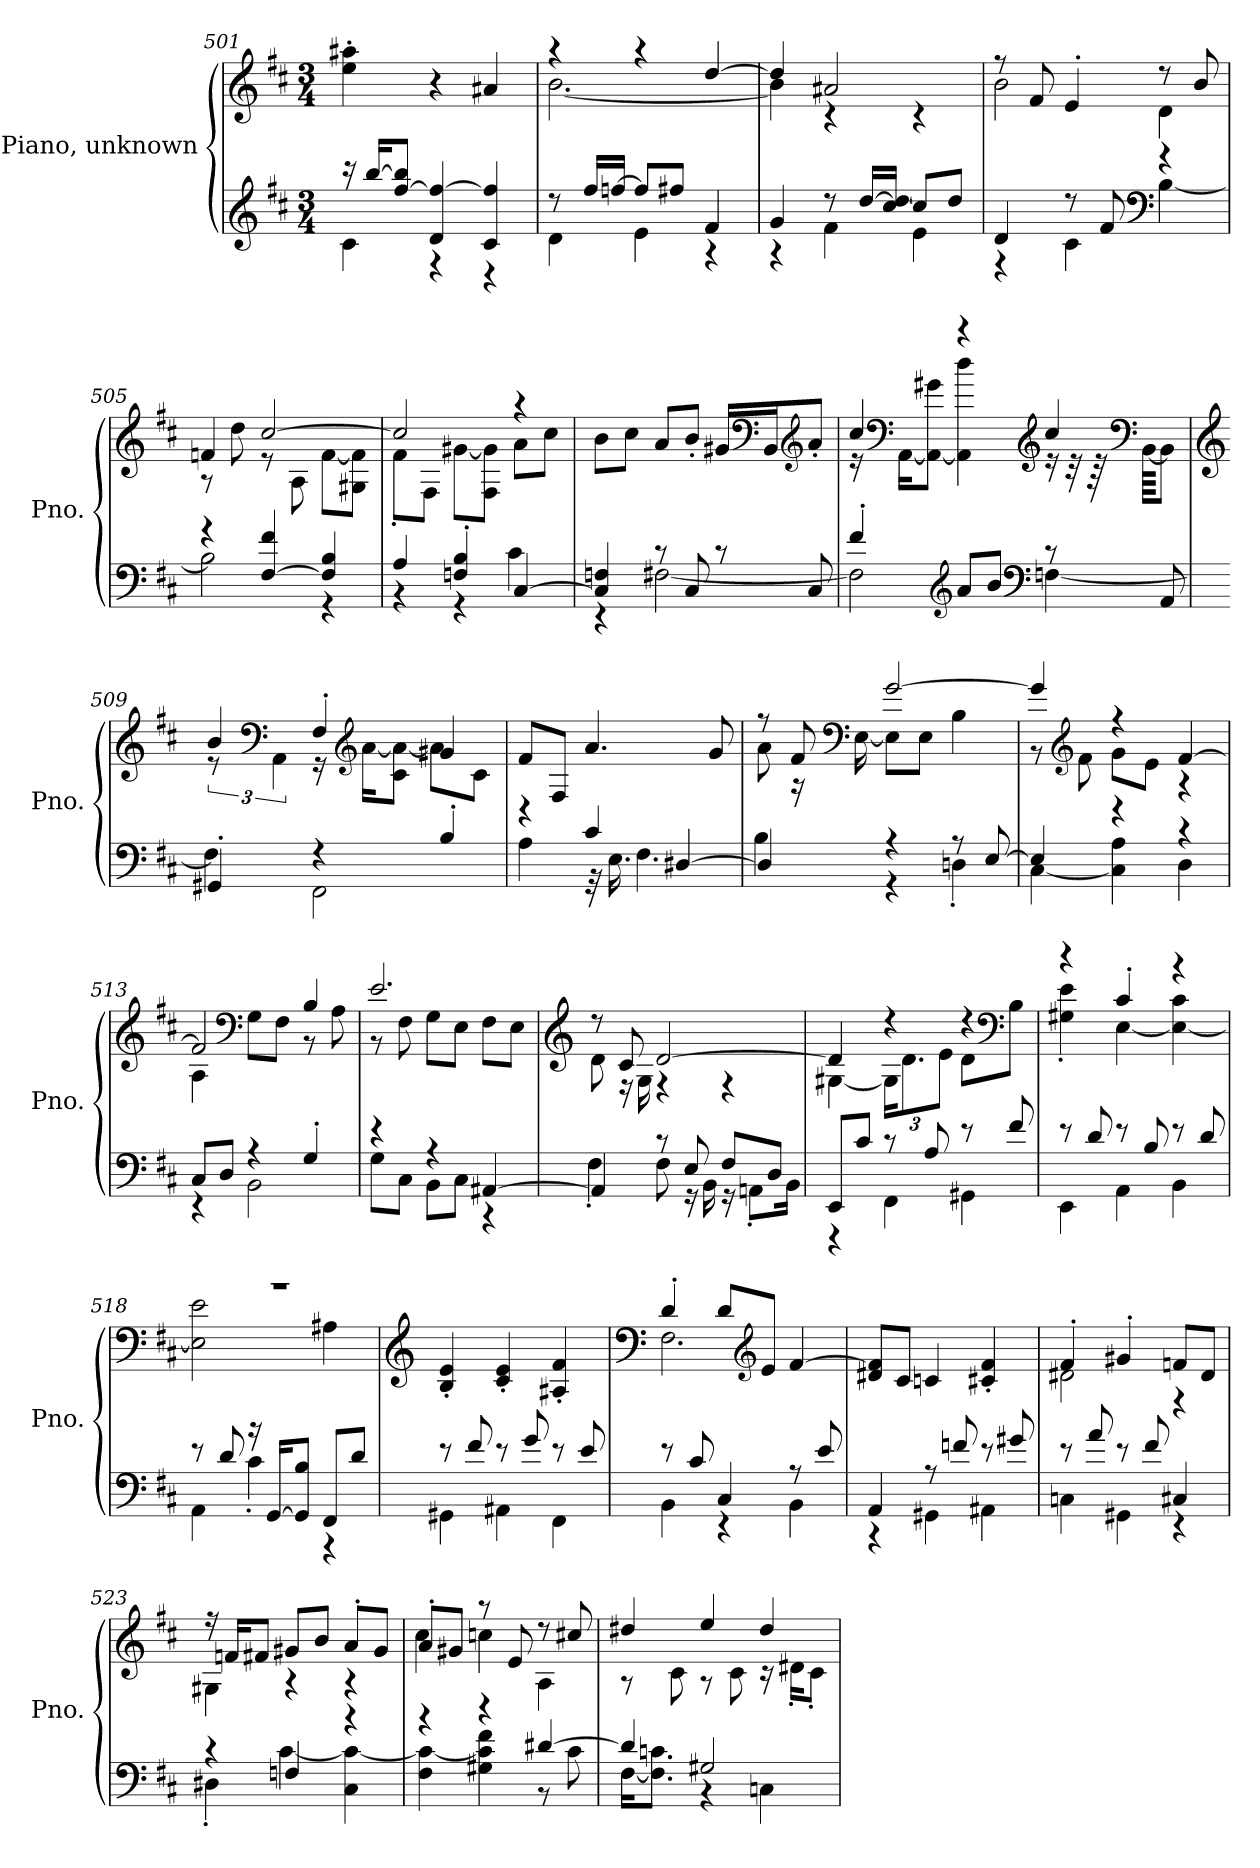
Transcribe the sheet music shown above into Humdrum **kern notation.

**kern	**kern
*part1	*part1
*staff2	*staff1
*I"Piano, unknown	*
*I'Pno.	*
!!LO:LB:g=z
*clefG2	*clefG2
*k[f#c#]	*k[f#c#]
*M3/4	*M3/4
=501	=501
*^	*
16r	4c#\	4ee\' 4aa#X\'
[16bb/KL	.	.
[8ff#/ 8bb/]J	.	.
4d/ 4ff#/_	4r	4r
4c#/ 4ff#/]	4r	4a#X/
=502	=502	=502
*	*	*^
8r	4d\	4r	[2.b\
16ff#/LL	.	.	.
[16ffn/JJ	.	.	.
8ff/L]	4e\	4r	.
8ff#X/J	.	.	.
4f#/	4r	[4dd/	.
=503	=503	=503	=503
4g/	4r	4dd/]	4b\]
8r	4f#\	2a#X/	4r
[16dd/LL	.	.	.
[16cc#/ 16dd/]JJ	.	.	.
8cc#/L]	4e\	.	4r
8dd/J	.	.	.
=504	=504	=504	=504
4d/	4r	8r	2b\
.	.	8f#/	.
8r	4c#\	4e'/	.
8f#/	.	.	.
*clefF4	*	*	*
4r	[4B\	8r	4d\
.	.	8b/	.
=505	=505	=505	=505
4r	2B\]	4fn/	8r
.	.	.	8dd\
[4F#/ 4f#/	.	[2cc#/	8r
.	.	.	8A\
4F#/] 4B/	4r	.	[8f\L
.	.	.	8G#X\ 8f\]J
!!LO:PB:g=z	!!
=506	=506	=506	=506
4A/	4r	2cc#/]	8f#'\L
.	.	.	8F#\J
4Fn/' 4B/'	4r	.	[8g#X\L
.	.	.	8F#\ 8g#\]J
[4C#/	4c#\	4r	8a\L
.	.	.	8cc#\J
*	*	*v	*v
=507	=507	=507
4C#/] 4Fn/	4r	8b\L
.	.	8cc#\J
8r	[2F#X\	8a/L
8C#/	.	8b'/J
8r	.	16g#X/LL
*	*	*clefF4
.	.	16BB/J
*	*	*clefG2
8C#/	.	8a'/J
=508	=508	=508
*	*	*^
4f#'/	2F#\]	4cc#/	16r
*	*	*clefF4	*
.	.	.	[16AA\KL
.	.	.	8AA\_ 8g#X\J
*clefG2	*	*	*
8a/L	.	4r	4AA\] 4dd\
8b/J	.	.	.
*clefF4	*	*clefG2	*
8r	[4Fn\	4cc#/	16r
.	.	.	32r
.	.	.	64r
*	*	*clefF4	*
.	.	.	[64BB\KKKL
8AA/	.	.	8BB\J]
!!LO:LB:g=z	!!
=509	=509	=509	=509
*	*	*clefG2	*
4GG#X'/	4F\]	4b/	12r
*	*	*clefF4	*
.	.	.	6AA\
4r	2FF#\	4F#'/	16r
*	*	*clefG2	*
.	.	.	[16a\KL
.	.	.	8c#\ 8a\_J
4B'/	.	4g#X/	8a\L]
.	.	.	8c#\J
*	*	*v	*v
=510	=510	=510
4r	4A\	8f#/L
.	.	8F#/J
4c#/	32r	4.a/
.	16.E\	.
.	4.F#\	.
[4D#X/	.	.
.	.	8g/
=511	=511	=511
*	*	*^
4D#/]	4B\	8r	8a\
.	.	8f#/	16r
*	*	*clefF4	*
.	.	.	[16E\
4r	4r	[2g/	8E\L]
.	.	.	8E\J
8r	4Dn'\	.	4B\
[8E/	.	.	.
=512	=512	=512	=512
4E/]	[4C#\	4g/]	8r
*	*	*clefG2	*
.	.	.	8f#\
4r	4C#\] 4A\	4r	8g\L
.	.	.	8e\J
4r	4D\	[4f#/	4r
!!LO:LB:g=z	!!
=513	=513	=513	=513
8C#/L	4r	2f#/]	4A\
8D/J	.	.	.
*	*	*clefF4	*
4r	2BB\	.	8G\L
.	.	.	8F#\J
4G'/	.	4B/	8r
.	.	.	8A\
=514	=514	=514	=514
4r	8G\L	2.e/	8r
.	8C#\J	.	8F#\
4r	8BB\L	.	8G\L
.	8C#\J	.	8E\J
[4AA#X/	4r	.	8F#\L
.	.	.	8E\J
=515	=515	=515	=515
*	*	*clefG2	*
4AA#/]	4F#'\	8r	8d\
.	.	8c#/	16r
.	.	.	16G\
8r	8F#\	[2d/	4r
8E/	16r	.	.
.	16BB\	.	.
8F#/L	16r	.	4r
.	8AAn'\L	.	.
8D/J	.	.	.
.	16BB\Jk	.	.
=516	=516	=516	=516
8EE/L	4r	4d/]	[4G#X\
8c#/J	.	.	.
*	*	*	*Xbrackettup
8r	4FF#\	4r	24G#\KL]
.	.	.	12.d\
8A/	.	.	.
.	.	.	12e\J
8r	4GG#X\	4r	8d\L
*	*	*clefF4	*
8f#/	.	.	8B\J
!!LO:LB:g=z	!!
=517	=517	=517	=517
8r	4EE\	4r	4G#X\' 4e\'
8d/	.	.	.
8r	4AA\	4c#'/	[4E\
8B/	.	.	.
8r	4BB\	4r	4E\_ 4c#\
8d/	.	.	.
=518	=518	=518	=518
8r	4AA\	2.r	2E\] 2e\
8d/	.	.	.
16r	4c#'\	.	.
[16GG/KL	.	.	.
8GG/] 8B/J	.	.	.
8FF#/L	4r	.	4A#X\
8d/J	.	.	.
*	*	*v	*v
=519	=519	=519
*	*	*clefG2
8r	4GG#X\	4B/' 4e/'
8f#/	.	.
8r	4AA#X\	4c#/' 4e/'
8g/	.	.
8r	4FF#\	4A#X/' 4f#/'
8e/	.	.
=520	=520	=520
*	*	*clefF4
*	*	*^
8r	4BB\	4d'/	2.F#\
8c#/	.	.	.
4C#/	4r	8d/L	.
*	*	*clefG2	*
.	.	8e/J	.
8r	4BB\	[4f#/	.
8e/	.	.	.
*	*	*v	*v
!!LO:LB:g=z
=521	=521	=521
4AA/	4r	8d#X/ 8f#/]L
.	.	8c#/J
8r	4GG#X\	4cn/
8fn/	.	.
8r	4AA#X\	4c#X/' 4f#/'
8g#X/	.	.
=522	=522	=522
*	*	*^
8r	4Cn\	4f#'/	2d#X\
8a/	.	.	.
8r	4GG#X\	4g#X'/	.
8f#/	.	.	.
4C#X/	4r	8fn/L	4r
.	.	8d#/J	.
=523	=523	=523	=523
4r	4D#X'\	16r	4G#X\
.	.	16fn/KL	.
.	.	8f#X/J	.
4Fn/	[4c#\	8g#X/L	4r
.	.	8b/J	.
4r	4C#\ 4c#\_	8a'/L	4r
.	.	8g#/J	.
=524	=524	=524	=524
4r	4F#\ 4c#\_	8a'/L	4cc#\
.	.	8g#X/J	.
4r	4G#X\ 4c#\] 4f#\	8r	4ccn\
.	.	8e/	.
[4d#X/	8r	8r	4A\
.	8c#\	8cc#X/	.
!!LO:LB:g=z	!!
=525	=525	=525	=525
4d#/]	[16F#\KL	4dd#X/	8r
.	8.F#\] 8.cn\J	.	.
.	.	.	8c#\
2G#X/	4r	4ee/	8r
.	.	.	8c#\
.	4Cn\	4dd#/	16r
.	.	.	16d#X'\KL
.	.	.	8c#'\J
*v	*v	*	*
*	*v	*v
=	=
*-	*-
